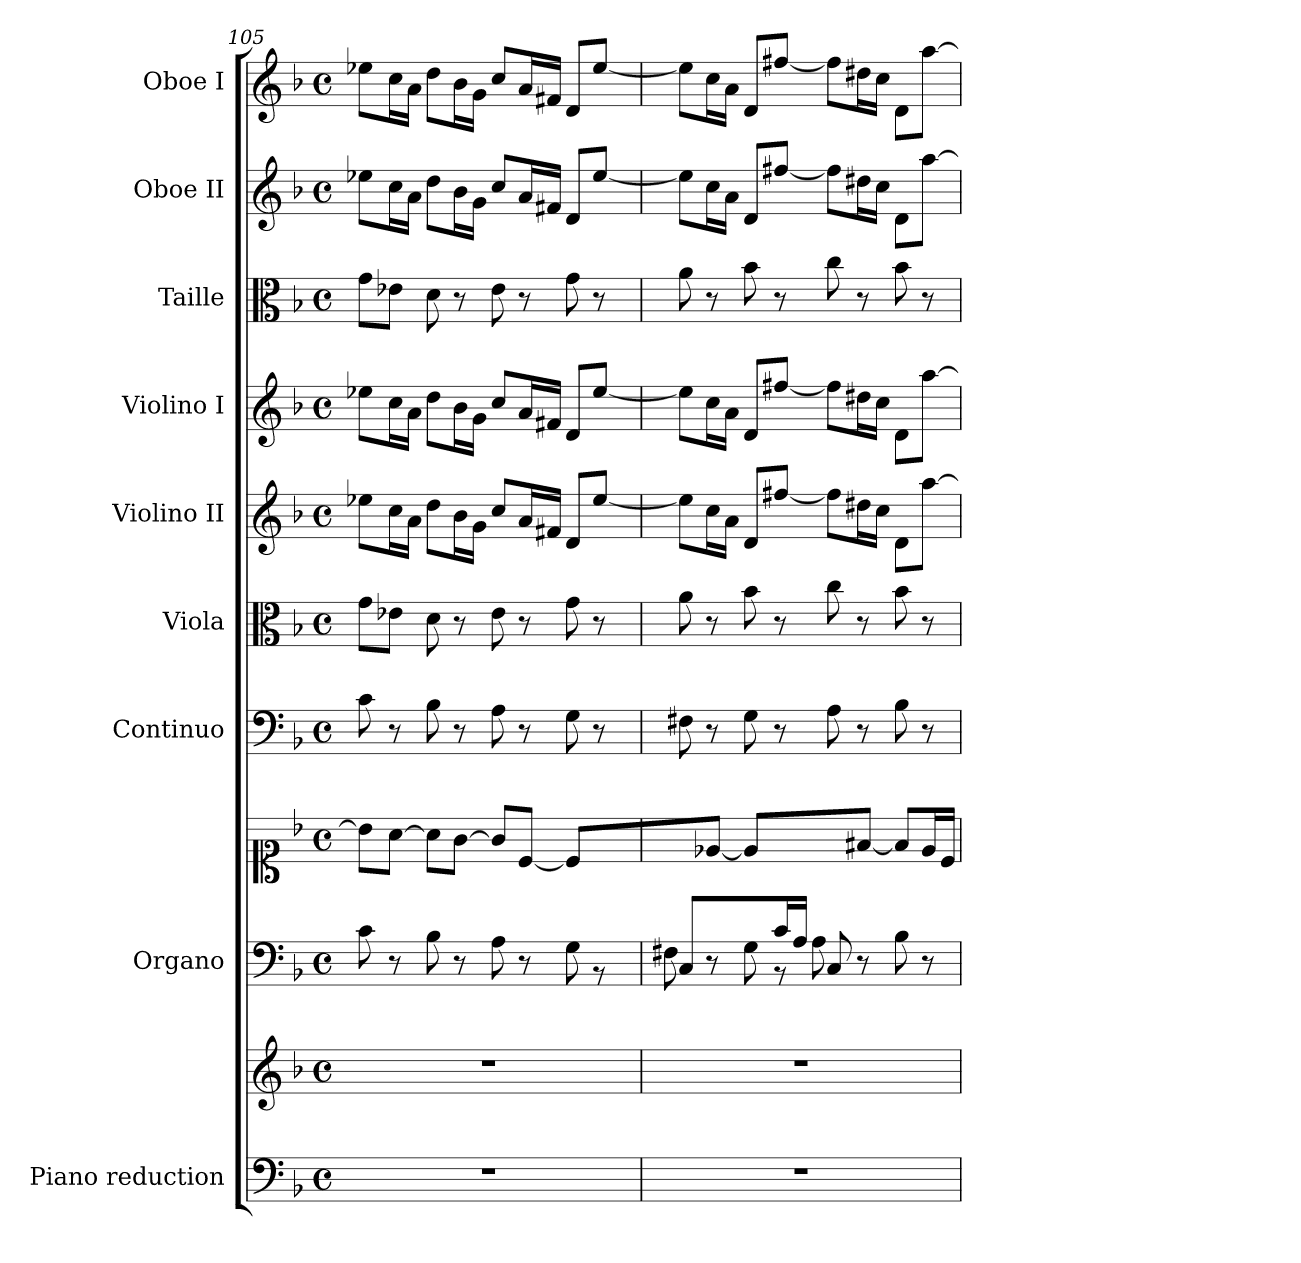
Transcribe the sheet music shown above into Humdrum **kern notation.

**kern	**kern	**kern	**kern	**kern	**kern	**kern	**kern	**kern	**kern	**kern
*part9	*part9	*part8	*part8	*part7	*part6	*part5	*part4	*part3	*part2	*part1
*staff11	*staff10	*staff9	*staff8	*staff7	*staff6	*staff5	*staff4	*staff3	*staff2	*staff1
*I"Piano reduction	*	*I"Organo	*	*I"Continuo	*I"Viola	*I"Violino II	*I"Violino I	*I"Taille	*I"Oboe II	*I"Oboe I
*I'Pno	*	*	*	*	*I'Vla	*I'Vln	*I'Vln	*	*I'Ob	*I'Ob
!!LO:PB:g=z
*clefF4	*clefG2	*clefF4	*clefC1	*clefF4	*clefC3	*clefG2	*clefG2	*clefC3	*clefG2	*clefG2
*k[b-]	*k[b-]	*k[b-]	*k[b-]	*k[b-]	*k[b-]	*k[b-]	*k[b-]	*k[b-]	*k[b-]	*k[b-]
*M4/4	*M4/4	*M4/4	*M4/4	*M4/4	*M4/4	*M4/4	*M4/4	*M4/4	*M4/4	*M4/4
*met(c)	*met(c)	*met(c)	*met(c)	*met(c)	*met(c)	*met(c)	*met(c)	*met(c)	*met(c)	*met(c)
=105	=105	=105	=105	=105	=105	=105	=105	=105	=105	=105
*	*	*^	*	*	*	*	*	*	*	*
1r	1r	2..ryy	8c\	8b-\L]	8c\	8g\L	8ee-X\L	8ee-X\L	8g\L	8ee-X\L	8ee-X\L
.	.	.	8r	[8a\J	8r	8e-X\J	16cc\L	16cc\L	8e-X\J	16cc\L	16cc\L
.	.	.	.	.	.	.	16a\JJ	16a\JJ	.	16a\JJ	16a\JJ
.	.	.	8B-\	8a\L]	8B-\	8d\	8dd\L	8dd\L	8d\	8dd\L	8dd\L
.	.	.	8r	[8g\J	8r	8r	16b-\L	16b-\L	8r	16b-\L	16b-\L
.	.	.	.	.	.	.	16g\JJ	16g\JJ	.	16g\JJ	16g\JJ
.	.	.	8A\	8g/L]	8A\	8e-\	8cc/L	8cc/L	8e-\	8cc/L	8cc/L
.	.	.	8r	[8c/J	8r	8r	16a/L	16a/L	8r	16a/L	16a/L
.	.	.	.	.	.	.	16f#X/JJ	16f#X/JJ	.	16f#X/JJ	16f#X/JJ
.	.	.	8G\	8c/L]	8G\	8g\	8d/L	8d/L	8g\	8d/L	8d/L
.	.	16A/L	8r	8ryy	8r	8r	[8ee-/J	[8ee-/J	8r	[8ee-/J	[8ee-/J
.	.	16F#X/JJ	.	.	.	.	.	.	.	.	.
=106	=106	=106	=106	=106	=106	=106	=106	=106	=106	=106	=106
1r	1r	8C/L	8F#X\	8ryy	8F#X\	8a\	8ee-\L]	8ee-\L]	8a\	8ee-\L]	8ee-\L]
.	.	4ryy	8r	[8e-X/J	8r	8r	16cc\L	16cc\L	8r	16cc\L	16cc\L
.	.	.	.	.	.	.	16a\JJ	16a\JJ	.	16a\JJ	16a\JJ
.	.	.	8G\	8e-/L]	8G\	8b-\	8d/L	8d/L	8b-\	8d/L	8d/L
.	.	16c/L	8r	4ryy	8r	8r	[8ff#X/J	[8ff#X/J	8r	[8ff#X/J	[8ff#X/J
.	.	16A/JJ	.	.	.	.	.	.	.	.	.
.	.	8C/L	8A\	.	8A\	8cc\	8ff#\L]	8ff#\L]	8cc\	8ff#\L]	8ff#\L]
.	.	4.ryy	8r	[8f#X/J	8r	8r	16dd#X\L	16dd#X\L	8r	16dd#X\L	16dd#X\L
.	.	.	.	.	.	.	16cc\JJ	16cc\JJ	.	16cc\JJ	16cc\JJ
.	.	.	8B-\	8f#/L]	8B-\	8b-\	8d\L	8d\L	8b-\	8d\L	8d\L
.	.	.	8r	16e-/L	8r	8r	[8aa\J	[8aa\J	8r	[8aa\J	[8aa\J
.	.	.	.	16c/JJ	.	.	.	.	.	.	.
*	*	*v	*v	*	*	*	*	*	*	*	*
=	=	=	=	=	=	=	=	=	=	=
*-	*-	*-	*-	*-	*-	*-	*-	*-	*-	*-
